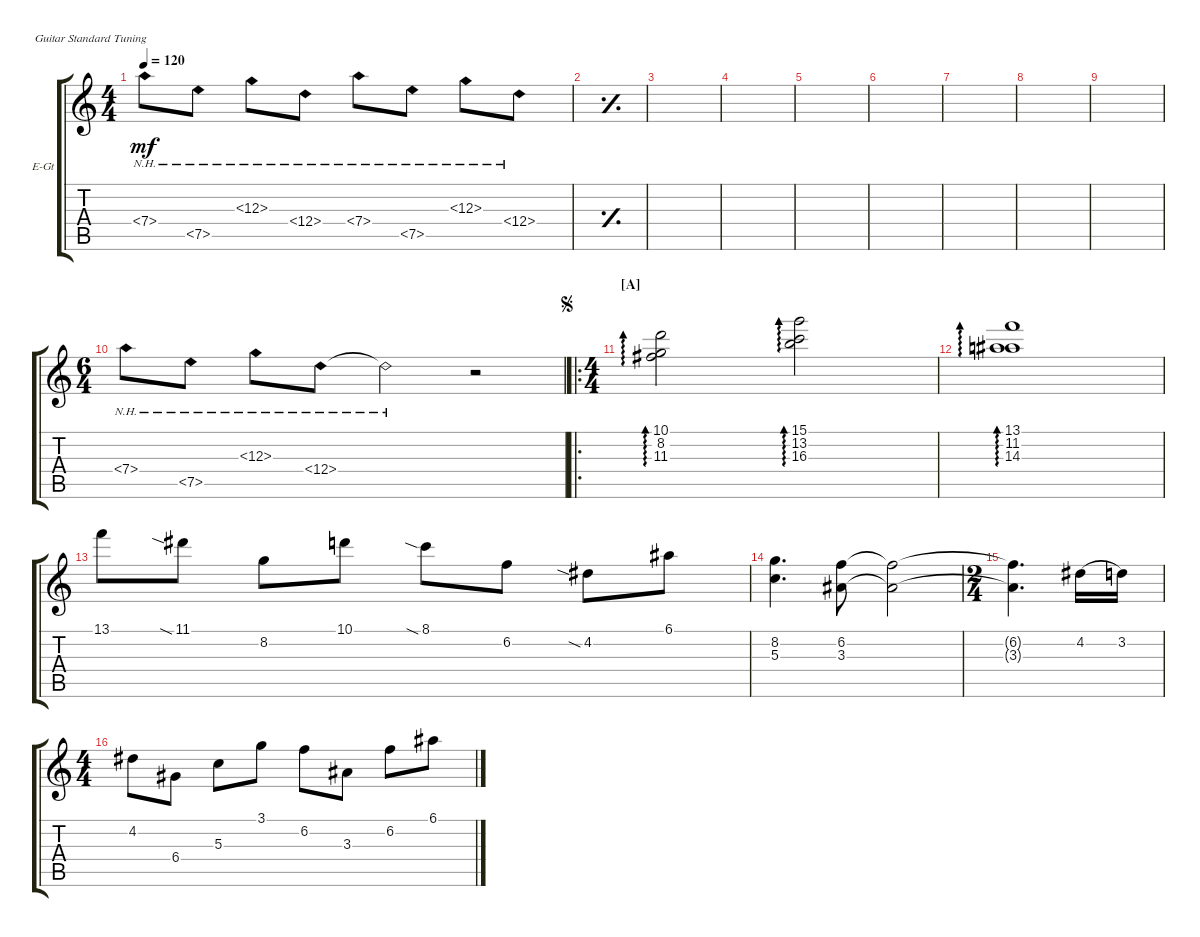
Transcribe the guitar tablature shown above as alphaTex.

\defaultSystemsLayout 4
\bracketExtendMode groupsimilarinstruments
\firstSystemTrackNameOrientation horizontal
\otherSystemsTrackNameOrientation horizontal
\track ("Guitar 1" "E-Gt") {instrument electricguitarclean}
\staff {score tabs}
\tuning (E4 B3 G3 D3 A2 E2)
\ts (4 4)
\tempo 120
\clef g2
\scale
0.485477
\ks c
7.4{nh}.8{dy mf instrument electricguitarclean} 7.5{nh}.8 12.3{nh}.8 12.4{nh}.8 7.4{nh}.8 7.5{nh}.8 12.3{nh}.8 12.4{nh}.8 |
\simile simple
\scale
0.257261 |
\scale
0.257261 |
\scale
0.333333 |
\scale
0.333333 |
\scale
0.333333 |
\scale
0.333333 |
\scale
0.333333 |
\scale
0.333333 |
\ts (6 4)
\simile none
\scale
0.37987 7.4{nh}.8 7.5{nh}.8 12.3{nh}.8 12.4{nh}.8 12.4{nh t}.2 r.2 |
\ro
\ts (4 4)
\section ("A" "")
\jump segno
\scale
0.418831 (10.1 8.2 11.3).2{ad 0} (15.1 13.2 16.3).2{ad 0} |
\scale
0.201299 (13.1 11.2 14.3).1{ad 0} |
\scale
0.257261 13.1.8 11.1{sia}.8 8.2.8 10.1.8 8.1{sia}.8 6.2.8 4.2{sia}.8 6.1.8 |
\scale
0.257261 (5.3 8.2).4{d} (6.2 3.3).8 (6.2{t} 3.3{t}).2 |
\ts (2 4)
\scale
0.485477 (6.2{t} 3.3{t}).4{d} 4.2.16{legatoorigin} 3.2.16 |
\ts (4 4)
\scale
0.485477 4.2.8 6.4.8 5.3.8 3.1.8 6.2.8 3.3.8 6.2.8 6.1.8
